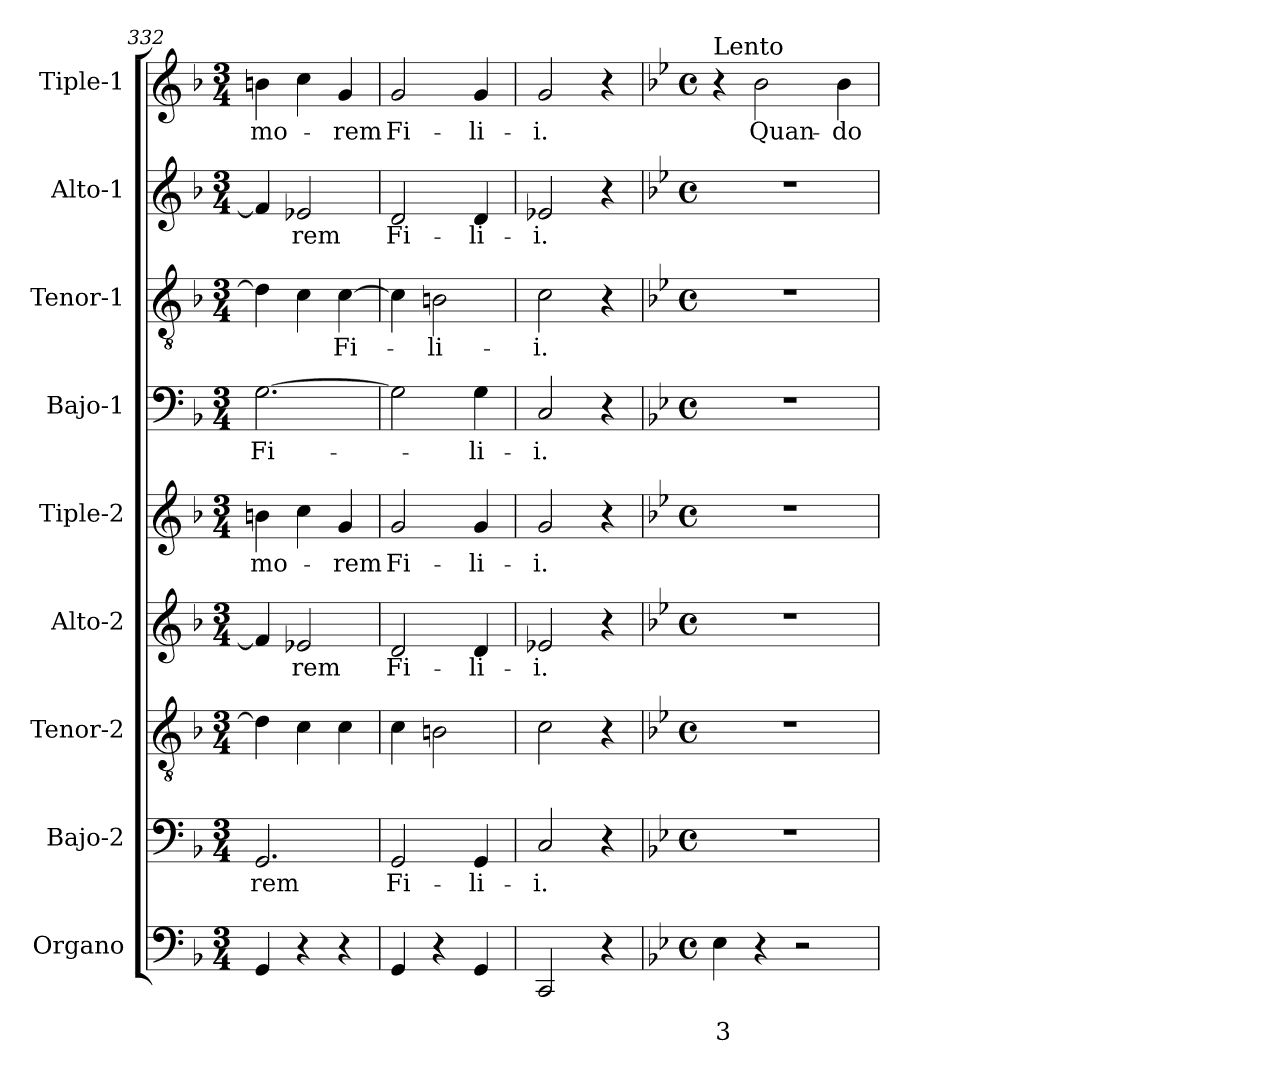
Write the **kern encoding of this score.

**kern	**text	**text	**kern	**text	**kern	**kern	**text	**kern	**text	**kern	**text	**kern	**text	**kern	**text	**kern	**text
*part9	*part9	*part9	*part8	*part8	*part7	*part6	*part6	*part5	*part5	*part4	*part4	*part3	*part3	*part2	*part2	*part1	*part1
*staff9	*staff9	*staff9	*staff8	*staff8	*staff7	*staff6	*staff6	*staff5	*staff5	*staff4	*staff4	*staff3	*staff3	*staff2	*staff2	*staff1	*staff1
*I"Organo	*	*	*I"Bajo-2	*	*I"Tenor-2	*I"Alto-2	*	*I"Tiple-2	*	*I"Bajo-1	*	*I"Tenor-1	*	*I"Alto-1	*	*I"Tiple-1	*
*	*	*	*I'B-2	*	*I'T-2	*I'A-2	*	*	*	*I'B1	*	*I'T1	*	*I'A1	*	*	*
*clefF4	*	*	*clefF4	*	*clefGv2	*clefG2	*	*clefG2	*	*clefF4	*	*clefGv2	*	*clefG2	*	*clefG2	*
*k[b-]	*	*	*k[b-]	*	*k[b-]	*k[b-]	*	*k[b-]	*	*k[b-]	*	*k[b-]	*	*k[b-]	*	*k[b-]	*
*F:	*	*	*F:	*	*F:	*F:	*	*F:	*	*F:	*	*F:	*	*F:	*	*F:	*
*M3/4	*	*	*M3/4	*	*M3/4	*M3/4	*	*M3/4	*	*M3/4	*	*M3/4	*	*M3/4	*	*M3/4	*
=332	=332	=332	=332	=332	=332	=332	=332	=332	=332	=332	=332	=332	=332	=332	=332	=332	=332
!	!	!	!	!LO:LY:b	!	!	!	!	!	!	!	!	!	!	!	!	!
!	!	!	!	!	!	!	!	!	!LO:LY:b	!	!	!	!	!	!	!	!
!	!	!	!	!	!	!	!	!	!	!	!LO:LY:b	!	!	!	!	!	!
!	!	!	!	!	!	!	!	!	!	!	!	!	!	!	!	!	!LO:LY:b
4GG/	.	.	2.GG/	-rem	4d\]	4f/]	.	4bn\	-mo-	[2.G\	Fi-	4d\]	.	4f/]	.	4bn\	-mo-
!	!	!	!	!	!	!	!LO:LY:b	!	!	!	!	!	!	!	!	!	!
!	!	!	!	!	!	!	!	!	!	!	!	!	!	!	!LO:LY:b	!	!
4r	.	.	.	.	4c\	2e-X/	-rem	4cc\	.	.	.	4c\	.	2e-X/	-rem	4cc\	.
!	!	!	!	!	!	!	!	!	!LO:LY:b	!	!	!	!	!	!	!	!
!	!	!	!	!	!	!	!	!	!	!	!	!	!LO:LY:b	!	!	!	!
!	!	!	!	!	!	!	!	!	!	!	!	!	!	!	!	!	!LO:LY:b
4r	.	.	.	.	4c\	.	.	4g/	-rem	.	.	[4c\	Fi-	.	.	4g/	-rem
=333	=333	=333	=333	=333	=333	=333	=333	=333	=333	=333	=333	=333	=333	=333	=333	=333	=333
!	!	!	!	!LO:LY:b	!	!	!	!	!	!	!	!	!	!	!	!	!
!	!	!	!	!	!	!	!LO:LY:b	!	!	!	!	!	!	!	!	!	!
!	!	!	!	!	!	!	!	!	!LO:LY:b	!	!	!	!	!	!	!	!
!	!	!	!	!	!	!	!	!	!	!	!	!	!	!	!LO:LY:b	!	!
!	!	!	!	!	!	!	!	!	!	!	!	!	!	!	!	!	!LO:LY:b
4GG/	.	.	2GG/	Fi-	4c\	2d/	Fi-	2g/	Fi-	2G\]	.	4c\]	.	2d/	Fi-	2g/	Fi-
!	!	!	!	!	!	!	!	!	!	!	!	!	!LO:LY:b	!	!	!	!
4r	.	.	.	.	2Bn\	.	.	.	.	.	.	2Bn\	-li-	.	.	.	.
!	!	!	!	!LO:LY:b	!	!	!	!	!	!	!	!	!	!	!	!	!
!	!	!	!	!	!	!	!LO:LY:b	!	!	!	!	!	!	!	!	!	!
!	!	!	!	!	!	!	!	!	!LO:LY:b	!	!	!	!	!	!	!	!
!	!	!	!	!	!	!	!	!	!	!	!LO:LY:b	!	!	!	!	!	!
!	!	!	!	!	!	!	!	!	!	!	!	!	!	!	!LO:LY:b	!	!
!	!	!	!	!	!	!	!	!	!	!	!	!	!	!	!	!	!LO:LY:b
4GG/	.	.	4GG/	-li-	.	4d/	-li-	4g/	-li-	4G\	-li-	.	.	4d/	-li-	4g/	-li-
=334	=334	=334	=334	=334	=334	=334	=334	=334	=334	=334	=334	=334	=334	=334	=334	=334	=334
!	!	!	!	!LO:LY:b	!	!	!	!	!	!	!	!	!	!	!	!	!
!	!	!	!	!	!	!	!LO:LY:b	!	!	!	!	!	!	!	!	!	!
!	!	!	!	!	!	!	!	!	!LO:LY:b	!	!	!	!	!	!	!	!
!	!	!	!	!	!	!	!	!	!	!	!LO:LY:b	!	!	!	!	!	!
!	!	!	!	!	!	!	!	!	!	!	!	!	!LO:LY:b	!	!	!	!
!	!	!	!	!	!	!	!	!	!	!	!	!	!	!	!LO:LY:b	!	!
!	!	!	!	!	!	!	!	!	!	!	!	!	!	!	!	!	!LO:LY:b
2CC/	.	.	2C/	-i.	2c\	2e-X/	-i.	2g/	-i.	2C/	-i.	2c\	-i.	2e-X/	-i.	2g/	-i.
4r	.	.	4r	.	4r	4r	.	4r	.	4r	.	4r	.	4r	.	4r	.
!!LO:PB:g=z
=335!	=335!	=335!	=335!	=335!	=335!	=335!	=335!	=335!	=335!	=335!	=335!	=335!	=335!	=335!	=335!	=335!	=335!
*k[b-e-]	*	*	*k[b-e-]	*	*k[b-e-]	*k[b-e-]	*	*k[b-e-]	*	*k[b-e-]	*	*k[b-e-]	*	*k[b-e-]	*	*k[b-e-]	*
*B-:	*	*	*B-:	*	*B-:	*B-:	*	*B-:	*	*B-:	*	*B-:	*	*B-:	*	*B-:	*
*M4/4	*	*	*M4/4	*	*M4/4	*M4/4	*	*M4/4	*	*M4/4	*	*M4/4	*	*M4/4	*	*M4/4	*
*met(c)	*	*	*met(c)	*	*met(c)	*met(c)	*	*met(c)	*	*met(c)	*	*met(c)	*	*met(c)	*	*met(c)	*
!	!	!	!	!	!	!	!	!	!	!	!	!	!	!	!	!LO:TX:a:t=Lento	!
!	!	!LO:LY:b	!	!	!	!	!	!	!	!	!	!	!	!	!	!	!
4E-\	.	3	1r	.	1r	1r	.	1r	.	1r	.	1r	.	1r	.	4r	.
!	!	!	!	!	!	!	!	!	!	!	!	!	!	!	!	!	!LO:LY:b
4r	.	.	.	.	.	.	.	.	.	.	.	.	.	.	.	2b-\	Quan-
2r	.	.	.	.	.	.	.	.	.	.	.	.	.	.	.	.	.
!	!	!	!	!	!	!	!	!	!	!	!	!	!	!	!	!	!LO:LY:b
.	.	.	.	.	.	.	.	.	.	.	.	.	.	.	.	4b-\	-do
=	=	=	=	=	=	=	=	=	=	=	=	=	=	=	=	=	=
*-	*-	*-	*-	*-	*-	*-	*-	*-	*-	*-	*-	*-	*-	*-	*-	*-	*-
